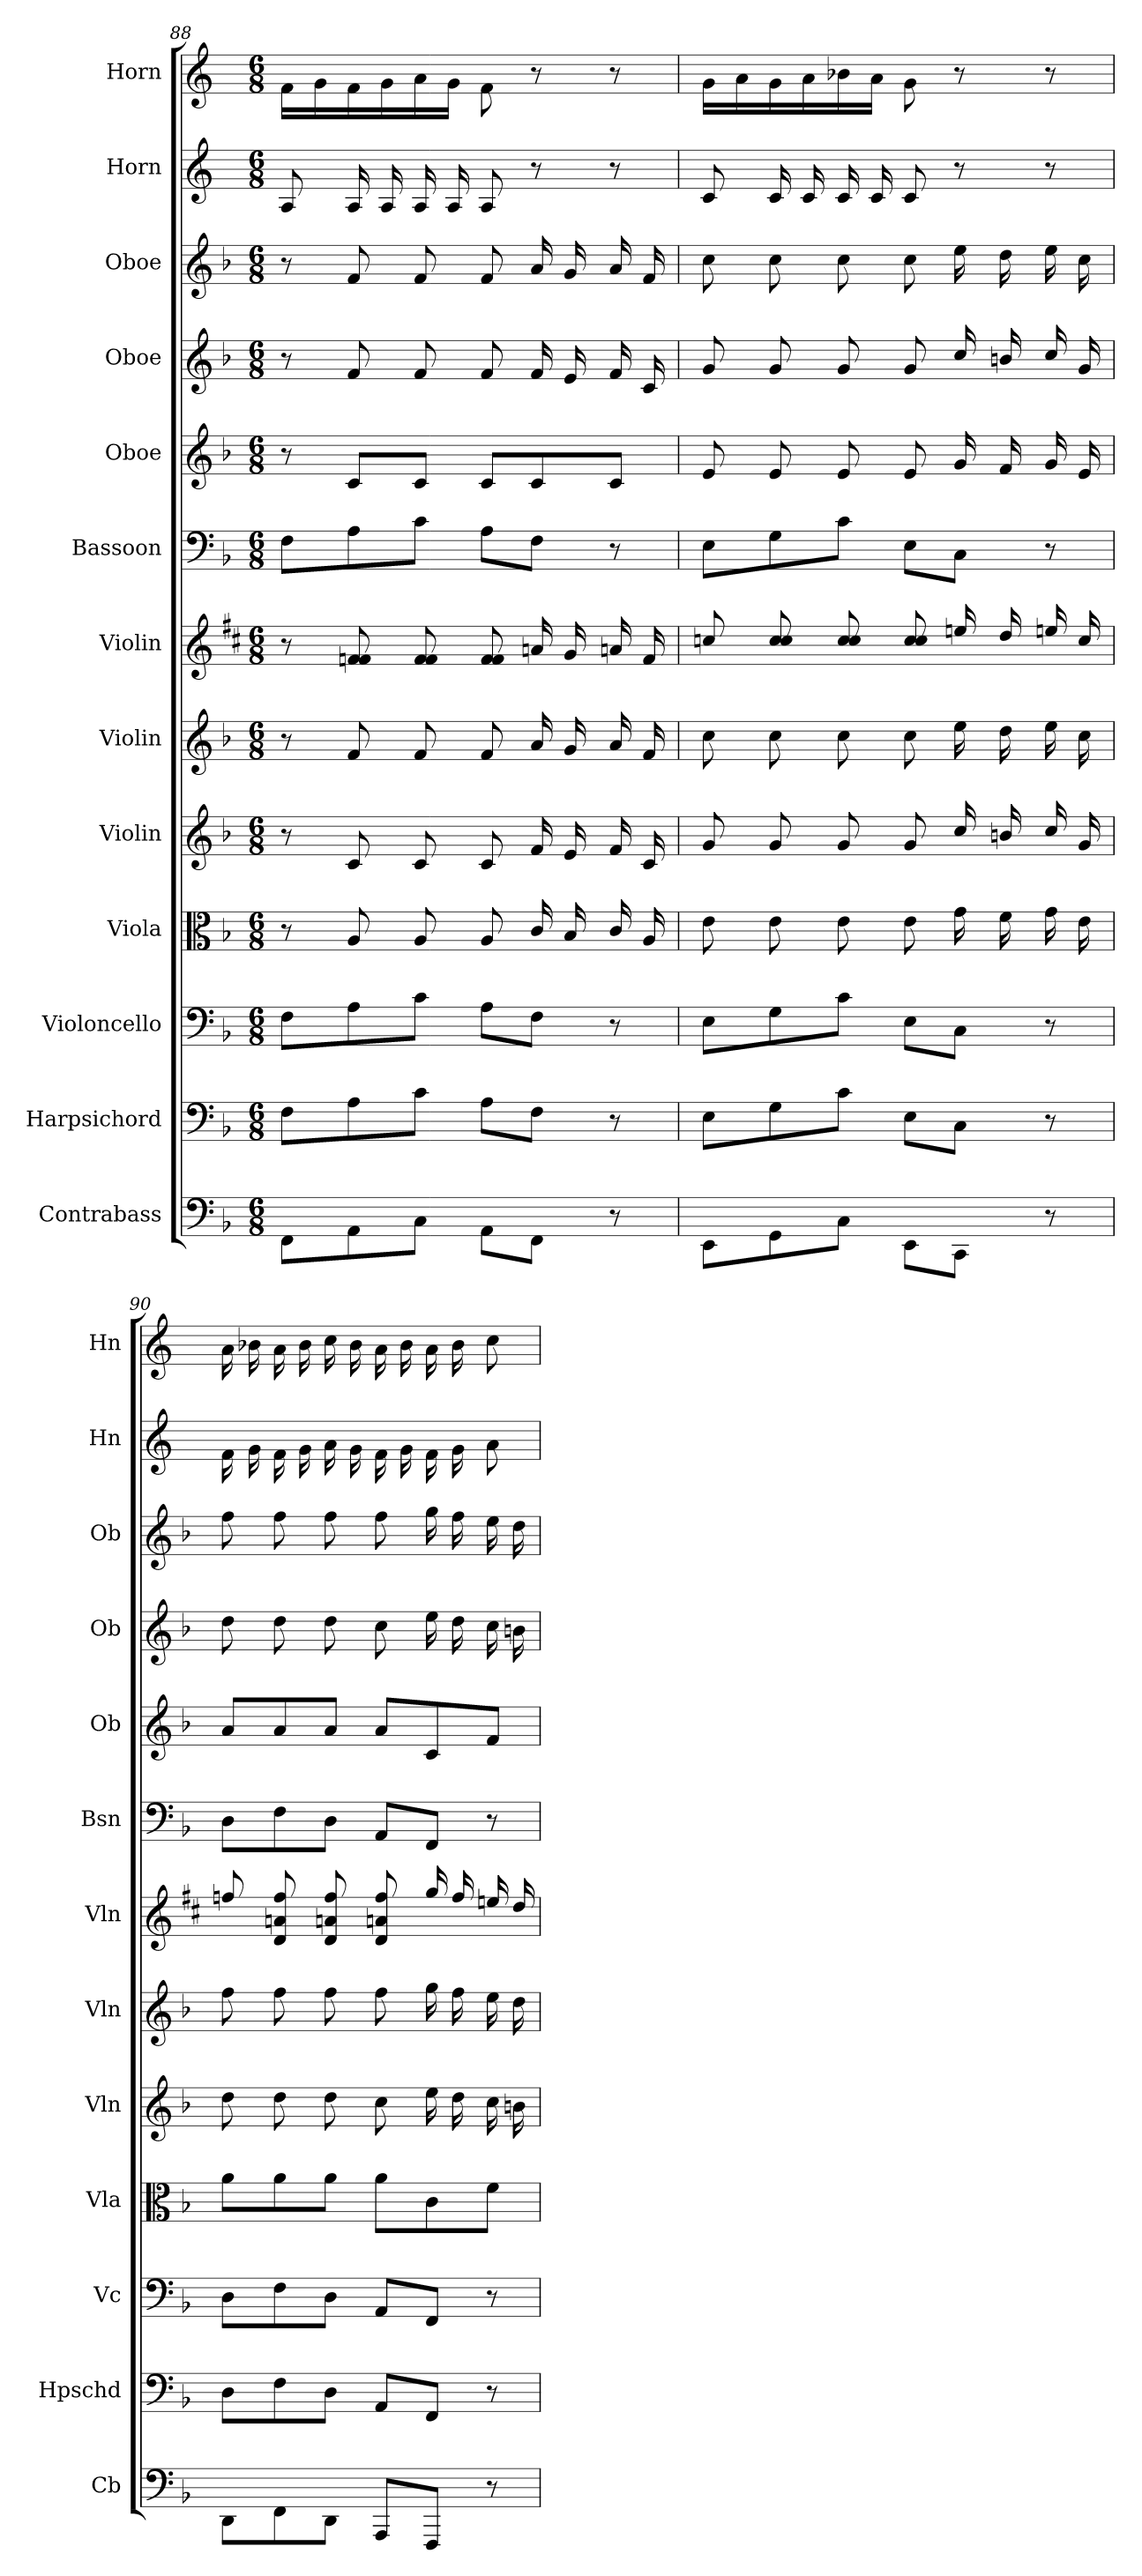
**kern	**kern	**kern	**kern	**kern	**kern	**kern	**kern	**kern	**kern	**kern	**kern	**kern
*part13	*part12	*part11	*part10	*part9	*part8	*part7	*part6	*part5	*part4	*part3	*part2	*part1
*staff13	*staff12	*staff11	*staff10	*staff9	*staff8	*staff7	*staff6	*staff5	*staff4	*staff3	*staff2	*staff1
*I"Contrabass	*I"Harpsichord	*I"Violoncello	*I"Viola	*I"Violin	*I"Violin	*I"Violin	*I"Bassoon	*I"Oboe	*I"Oboe	*I"Oboe	*I"Horn	*I"Horn
*I'Cb	*I'Hpschd	*I'Vc	*I'Vla	*I'Vln	*I'Vln	*I'Vln	*I'Bsn	*I'Ob	*I'Ob	*I'Ob	*I'Hn	*I'Hn
*clefF4	*clefF4	*clefF4	*clefC3	*clefG2	*clefG2	*clefG2	*clefF4	*clefG2	*clefG2	*clefG2	*clefG2	*clefG2
*ITrd7c12	*	*	*	*	*	*	*	*	*	*	*ITrd4c7	*ITrd4c7
*k[b-]	*k[b-]	*k[b-]	*k[b-]	*k[b-]	*k[b-]	*k[f#c#]	*k[b-]	*k[b-]	*k[b-]	*k[b-]	*k[b-]	*k[b-]
*F:	*F:	*F:	*F:	*F:	*F:	*D:	*F:	*F:	*F:	*F:	*F:	*F:
*M6/8	*M6/8	*M6/8	*M6/8	*M6/8	*M6/8	*M6/8	*M6/8	*M6/8	*M6/8	*M6/8	*M6/8	*M6/8
=88	=88	=88	=88	=88	=88	=88	=88	=88	=88	=88	=88	=88
8FFF\L	8F\L	8F\L	8r	8r	8r	8r	8F\L	8r	8r	8r	8D/	16B-\LL
.	.	.	.	.	.	.	.	.	.	.	.	16c\
8AAA\	8A\	8A\	8A/	8c/	8f/	8fn/ 8f/	8A\	8c/L	8f/	8f/	16D/	16B-\
.	.	.	.	.	.	.	.	.	.	.	16D/	16c\
8CC\J	8c\J	8c\J	8A/	8c/	8f/	8f/ 8f/	8c\J	8c/J	8f/	8f/	16D/	16d\
.	.	.	.	.	.	.	.	.	.	.	16D/	16c\JJ
8AAA\L	8A\L	8A\L	8A/	8c/	8f/	8f/ 8f/	8A\L	8c/L	8f/	8f/	8D/	8B-\
8FFF\J	8F\J	8F\J	16c/	16f/	16a/	16an/	8F\J	8c/	16f/	16a/	8r	8r
.	.	.	16B-/	16e/	16g/	16g/	.	.	16e/	16g/	.	.
8r	8r	8r	16c/	16f/	16a/	16an/	8r	8c/J	16f/	16a/	8r	8r
.	.	.	16A/	16c/	16f/	16f/	.	.	16c/	16f/	.	.
=89	=89	=89	=89	=89	=89	=89	=89	=89	=89	=89	=89	=89
8EEE\L	8E\L	8E\L	8e\	8g/	8cc\	8ccn/	8E\L	8e/	8g/	8cc\	8F/	16c\LL
.	.	.	.	.	.	.	.	.	.	.	.	16d\
8GGG\	8G\	8G\	8e\	8g/	8cc\	8cc/ 8cc/	8G\	8e/	8g/	8cc\	16F/	16c\
.	.	.	.	.	.	.	.	.	.	.	16F/	16d\
8CC\J	8c\J	8c\J	8e\	8g/	8cc\	8cc/ 8cc/	8c\J	8e/	8g/	8cc\	16F/	16e-X\
.	.	.	.	.	.	.	.	.	.	.	16F/	16d\JJ
8EEE\L	8E\L	8E\L	8e\	8g/	8cc\	8cc/ 8cc/	8E\L	8e/	8g/	8cc\	8F/	8c\
8CCC\J	8C\J	8C\J	16g\	16cc/	16ee\	16een/	8C\J	16g/	16cc/	16ee\	8r	8r
.	.	.	16f\	16bn/	16dd\	16dd/	.	16f/	16bn/	16dd\	.	.
8r	8r	8r	16g\	16cc/	16ee\	16een/	8r	16g/	16cc/	16ee\	8r	8r
.	.	.	16e\	16g/	16cc\	16cc/	.	16e/	16g/	16cc\	.	.
=90	=90	=90	=90	=90	=90	=90	=90	=90	=90	=90	=90	=90
8DDD\L	8D\L	8D\L	8a\L	8dd\	8ff\	8ffn/	8D\L	8a/L	8dd\	8ff\	16B-\	16d\
.	.	.	.	.	.	.	.	.	.	.	16c\	16e-X\
8FFF\	8F\	8F\	8a\	8dd\	8ff\	8d/ 8an/ 8ff/	8F\	8a/	8dd\	8ff\	16B-\	16d\
.	.	.	.	.	.	.	.	.	.	.	16c\	16e-\
8DDD\J	8D\J	8D\J	8a\J	8dd\	8ff\	8d/ 8an/ 8ff/	8D\J	8a/J	8dd\	8ff\	16d\	16f\
.	.	.	.	.	.	.	.	.	.	.	16c\	16e-\
8AAAA/L	8AA/L	8AA/L	8a\L	8cc\	8ff\	8d/ 8an/ 8ff/	8AA/L	8a/L	8cc\	8ff\	16B-\	16d\
.	.	.	.	.	.	.	.	.	.	.	16c\	16e-\
8FFFF/J	8FF/J	8FF/J	8c\	16ee\	16gg\	16gg/	8FF/J	8c/	16ee\	16gg\	16B-\	16d\
.	.	.	.	16dd\	16ff\	16ff/	.	.	16dd\	16ff\	16c\	16e-\
8r	8r	8r	8f\J	16cc\	16ee\	16een/	8r	8f/J	16cc\	16ee\	8d\	8f\
.	.	.	.	16bn\	16dd\	16dd/	.	.	16bn\	16dd\	.	.
=	=	=	=	=	=	=	=	=	=	=	=	=
*-	*-	*-	*-	*-	*-	*-	*-	*-	*-	*-	*-	*-
